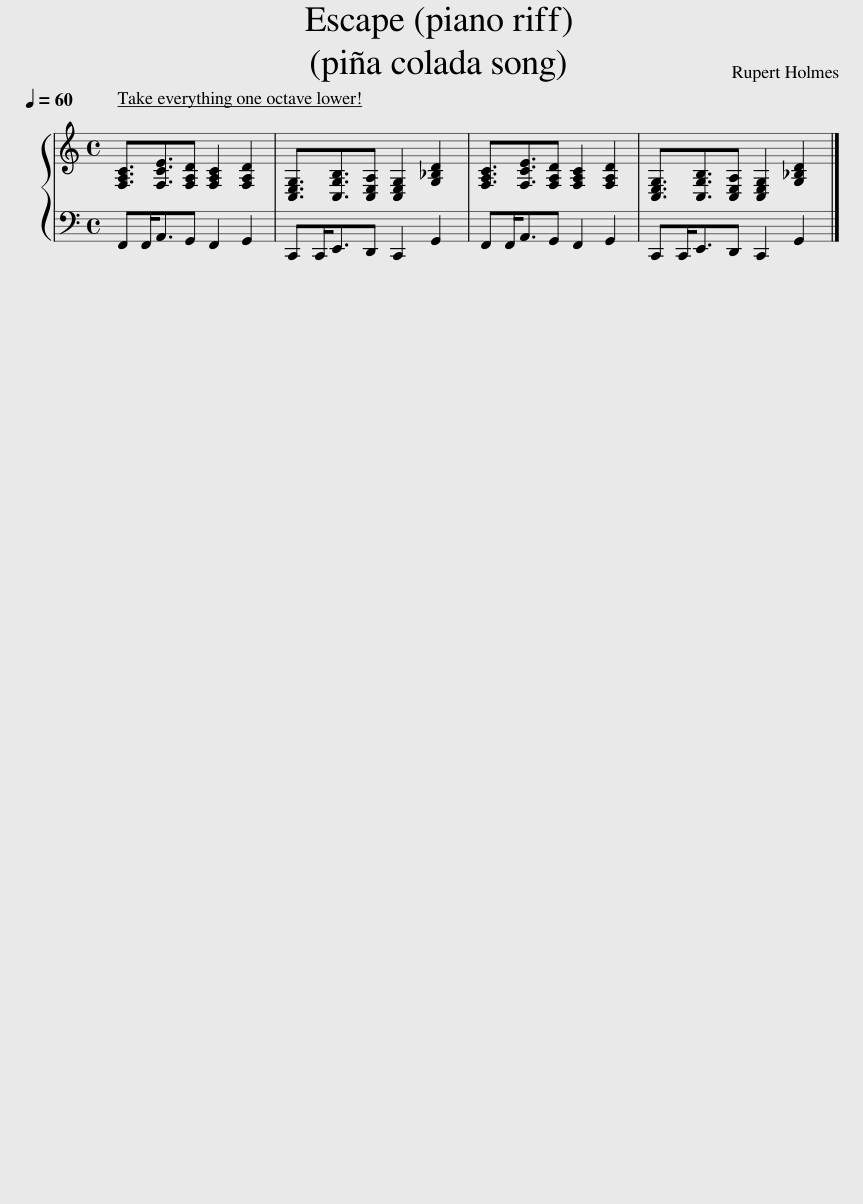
X:1
%%score { 1 | 2 }
L:1/8
Q:1/4=60
M:4/4
I:linebreak $
K:C
V:1 treble
V:2 bass
V:1
 [F,A,C]3/2[F,CE]3/2[F,A,D] [F,A,C]2 [F,A,D]2 | [C,E,G,]3/2[C,G,B,]3/2[C,E,A,] [C,E,G,]2 [G,_B,D]2 | [F,A,C]3/2[F,CE]3/2[F,A,D] [F,A,C]2 [F,A,D]2 | [C,E,G,]3/2[C,G,B,]3/2[C,E,A,] [C,E,G,]2 [G,_B,D]2 |] %4
V:2
 F,,F,,<A,,G,, F,,2 G,,2 | C,,C,,<E,,D,, C,,2 G,,2 | F,,F,,<A,,G,, F,,2 G,,2 | C,,C,,<E,,D,, C,,2 G,,2 |] %4
